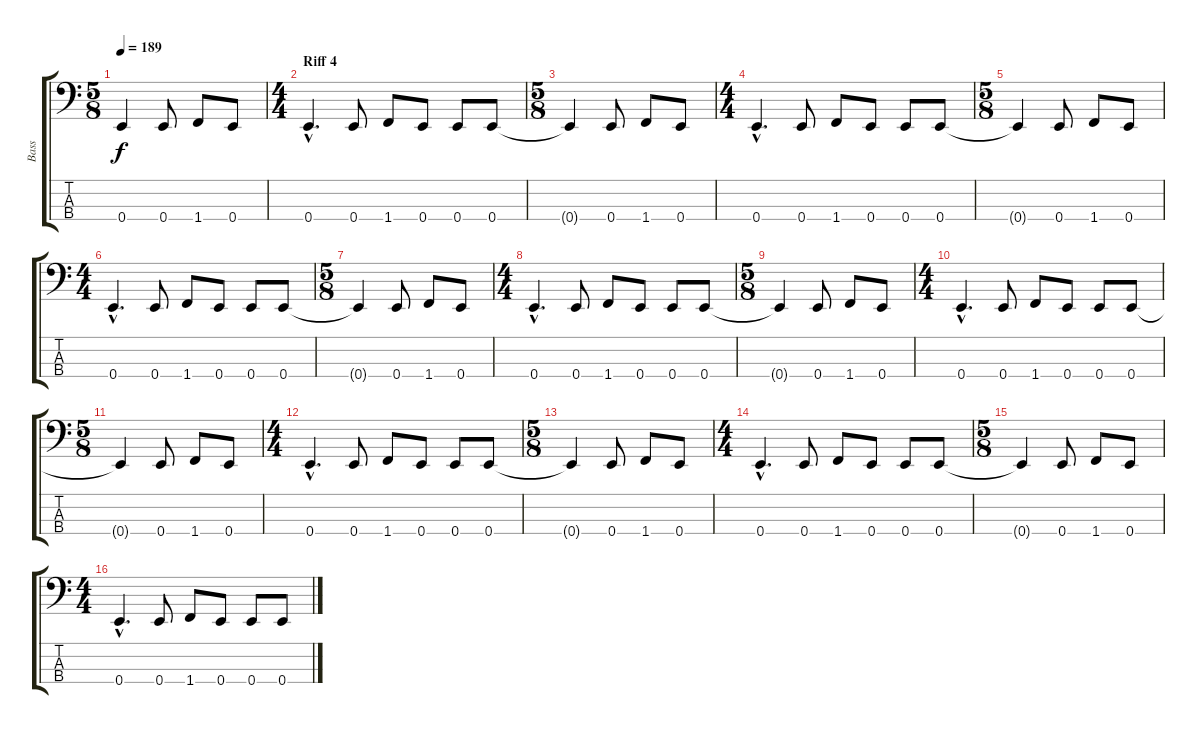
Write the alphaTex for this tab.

\track ("Bass" "Bass") {instrument electricbassfinger}
\staff {score tabs}
\tuning (G2 D2 A1 E1) {hide}
\ts (5 8)
\tempo 189
\clef f4
\ks c
0.4{t}.4{dy f} 0.4.8 1.4.8 0.4.8 |
\ts (4 4)
\section ("" "Riff 4")
0.4{hac}.4{d} 0.4.8 1.4.8 0.4.8 0.4.8 0.4.8 |
\ts (5 8)
0.4{t}.4 0.4.8 1.4.8 0.4.8 |
\ts (4 4)
0.4{hac}.4{d} 0.4.8 1.4.8 0.4.8 0.4.8 0.4.8 |
\ts (5 8)
0.4{t}.4 0.4.8 1.4.8 0.4.8 |
\ts (4 4)
0.4{hac}.4{d} 0.4.8 1.4.8 0.4.8 0.4.8 0.4.8 |
\ts (5 8)
0.4{t}.4 0.4.8 1.4.8 0.4.8 |
\ts (4 4)
0.4{hac}.4{d} 0.4.8 1.4.8 0.4.8 0.4.8 0.4.8 |
\ts (5 8)
0.4{t}.4 0.4.8 1.4.8 0.4.8 |
\ts (4 4)
0.4{hac}.4{d} 0.4.8 1.4.8 0.4.8 0.4.8 0.4.8 |
\ts (5 8)
0.4{t}.4 0.4.8 1.4.8 0.4.8 |
\ts (4 4)
0.4{hac}.4{d} 0.4.8 1.4.8 0.4.8 0.4.8 0.4.8 |
\ts (5 8)
0.4{t}.4 0.4.8 1.4.8 0.4.8 |
\ts (4 4)
0.4{hac}.4{d} 0.4.8 1.4.8 0.4.8 0.4.8 0.4.8 |
\ts (5 8)
0.4{t}.4 0.4.8 1.4.8 0.4.8 |
\ts (4 4)
0.4{hac}.4{d} 0.4.8 1.4.8 0.4.8 0.4.8 0.4.8
